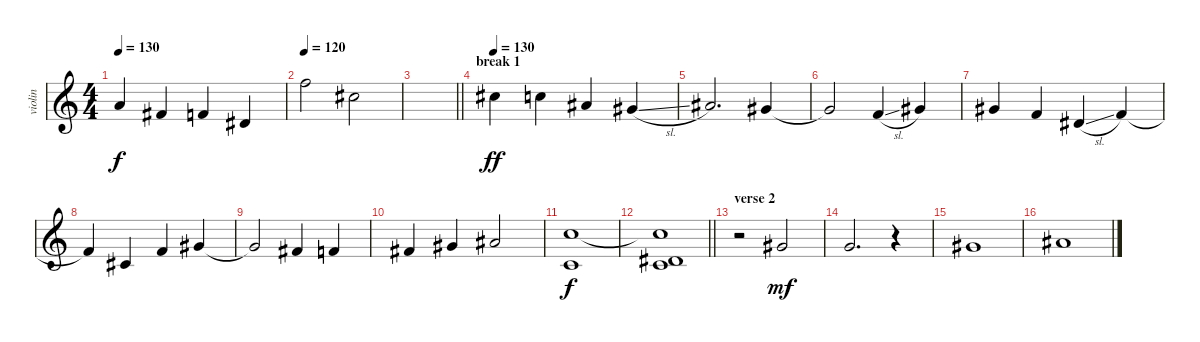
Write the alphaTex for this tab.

\track ("violin" "violin") {instrument violin}
\staff {score}
\tuning (E4 B3 G3 D3 A2 E2) {hide}
\ts (4 4)
\tempo 130
\clef g2
\ks c
5.1.4{dy f} 2.1.4 1.1.4 4.2.4 |
\tempo 120
13.1.2 9.1.2 |
\barLineRight lightlight
|
\section ("" "break 1")
\tempo 130
9.1.4{dy ff} 8.1.4 6.1.4 4.1{sl}.4 |
6.1.2{d} 4.1.4 |
4.1{t}.2 1.1{sl}.4 4.1.4 |
4.1.4 1.1.4 4.2{sl}.4 6.2.4 |
6.2{t}.4 2.2.4 1.1.4 4.1.4 |
4.1{t}.2 2.1.4 1.1.4 |
2.1.4 4.1.4 6.1.2 |
(8.1 1.2).1{dy f} |
\barLineRight lightlight
(8.1{t} 1.2 8.3).1 |
\section ("" "verse 2")
r.2 4.1.2{dy mf} |
3.1.2{d} r.4 |
4.1.1 |
6.1.1
